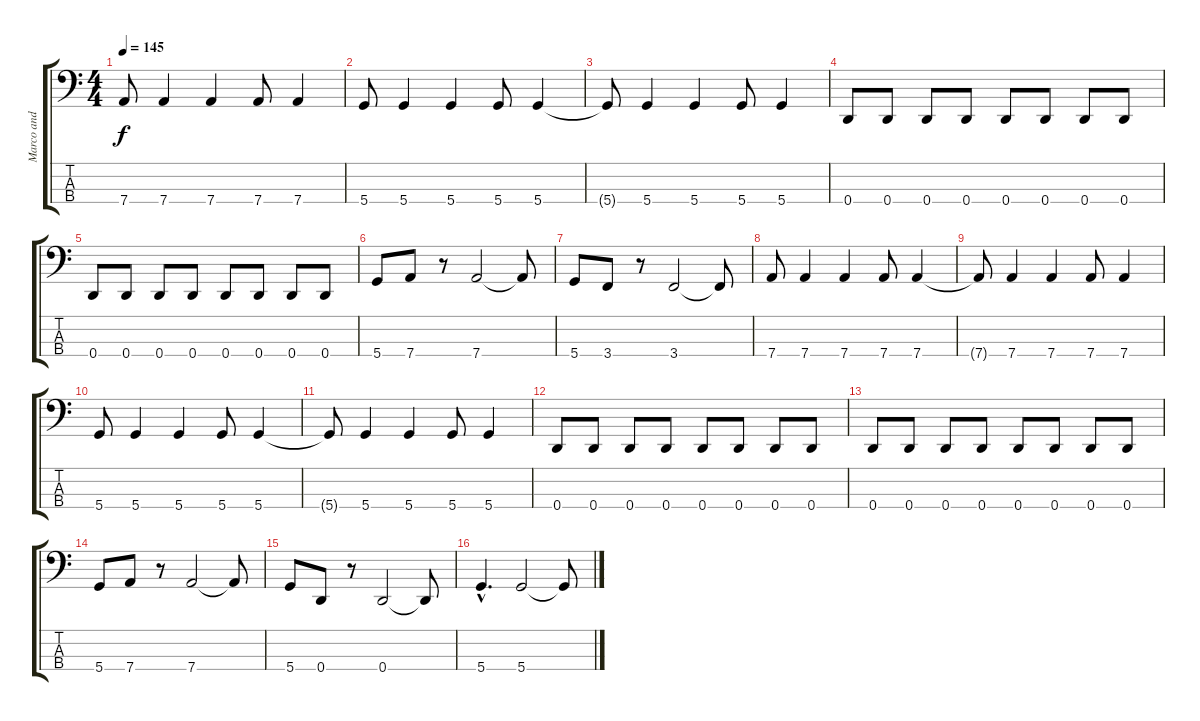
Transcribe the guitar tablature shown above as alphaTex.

\track ("Marco and his bass" "Marco and ") {instrument electricbassfinger}
\staff {score tabs}
\tuning (F2 C2 G1 D1) {hide}
\ts (4 4)
\tempo 145
\clef f4
\ks c
7.4{t}.8{dy f} 7.4.4 7.4.4 7.4.8 7.4.4 |
5.4.8 5.4.4 5.4.4 5.4.8 5.4.4 |
5.4{t}.8 5.4.4 5.4.4 5.4.8 5.4.4 |
0.4.8 0.4.8 0.4.8 0.4.8 0.4.8 0.4.8 0.4.8 0.4.8 |
0.4.8 0.4.8 0.4.8 0.4.8 0.4.8 0.4.8 0.4.8 0.4.8 |
5.4.8 7.4.8 r.8 7.4.2 7.4{t}.8 |
5.4.8 3.4.8 r.8 3.4.2 3.4{t}.8 |
7.4.8 7.4.4 7.4.4 7.4.8 7.4.4 |
7.4{t}.8 7.4.4 7.4.4 7.4.8 7.4.4 |
5.4.8 5.4.4 5.4.4 5.4.8 5.4.4 |
5.4{t}.8 5.4.4 5.4.4 5.4.8 5.4.4 |
0.4.8 0.4.8 0.4.8 0.4.8 0.4.8 0.4.8 0.4.8 0.4.8 |
0.4.8 0.4.8 0.4.8 0.4.8 0.4.8 0.4.8 0.4.8 0.4.8 |
5.4.8 7.4.8 r.8 7.4.2 7.4{t}.8 |
5.4.8 0.4.8 r.8 0.4.2 0.4{t}.8 |
5.4{hac}.4{d} 5.4.2 5.4{t}.8
